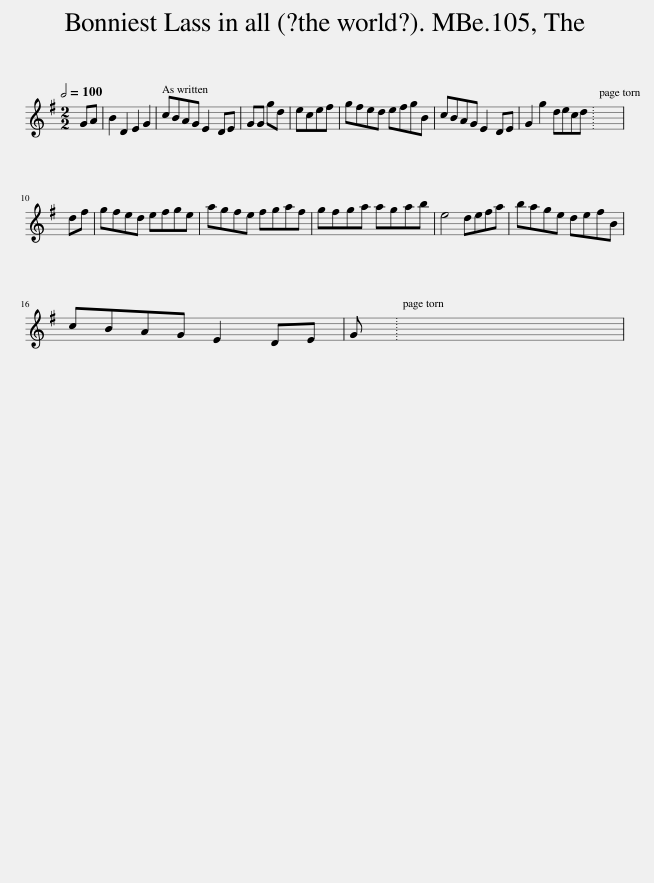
X:1
L:1/8
Q:1/2=100
M:2/2
I:linebreak $
K:G
V:1 treble
V:1
 GA | B2 D2 E2 G2 | cBAG E2 DE | GG gd | ecef | %5
 gfed efgB | cBAG E2 DE | G2 g2 decd | x8 |$ df | %10
 gfed efge | agfe fgaf | gfga agab | e4 defa | bage defB |$ %15
 cBAG E2 DE | G | x8 | %18
